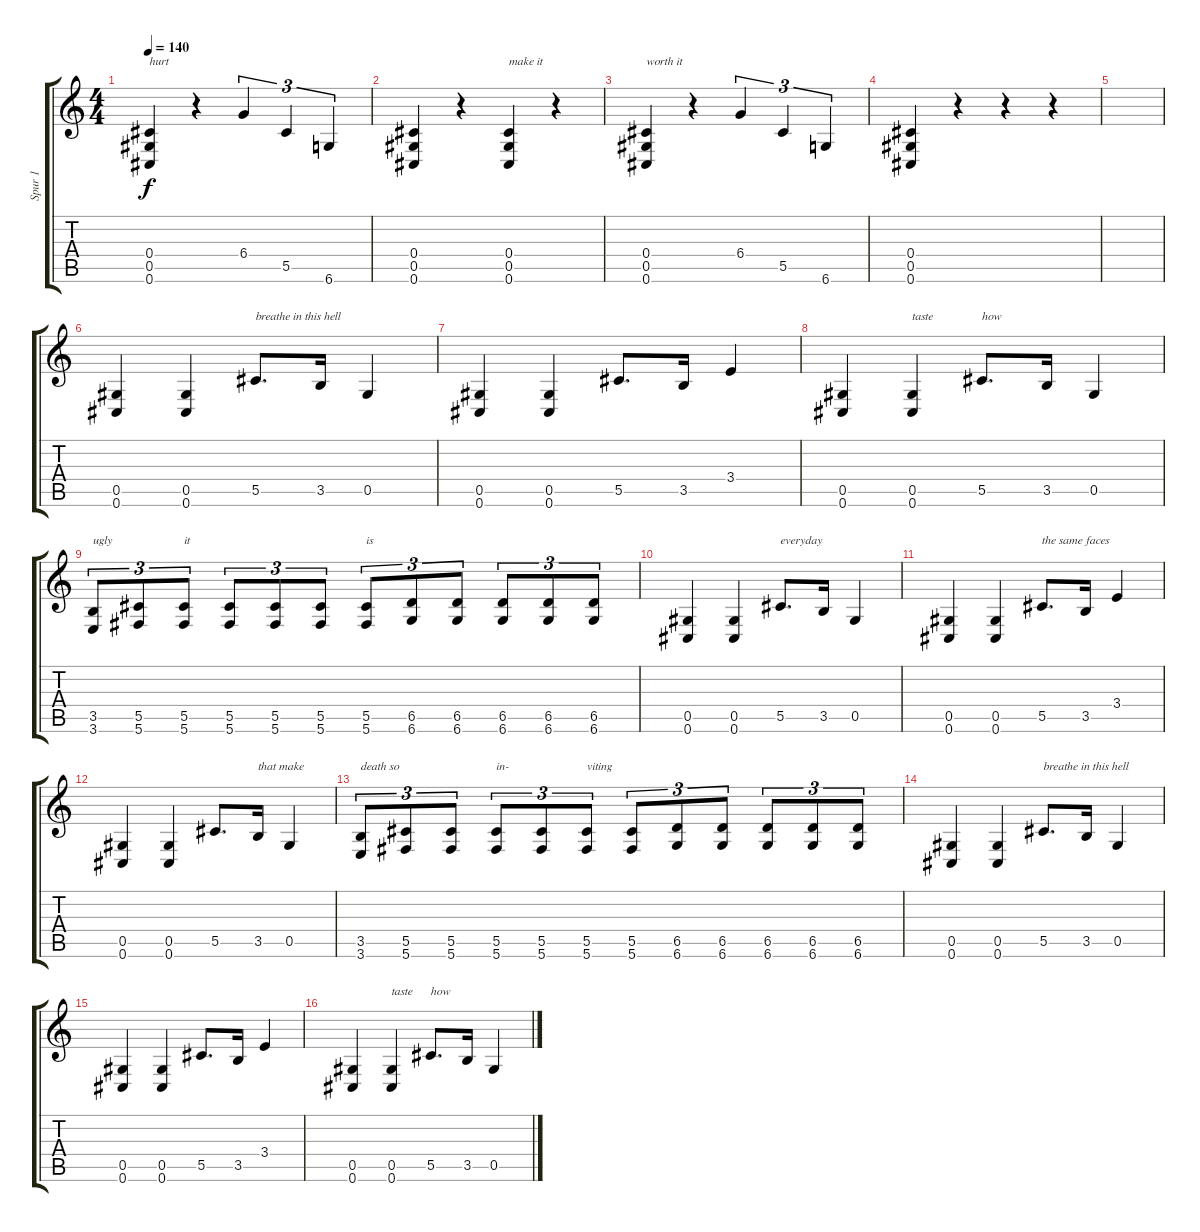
\track ("Spur 1" "Spur 1") {instrument overdrivenguitar}
\staff {score tabs}
\tuning (Eb4 Bb3 Gb3 Db3 Ab2 Db2) {hide}
\ts (4 4)
\tempo 140
\clef g2
\ks c
(0.4 0.5 0.6).4{txt "hurt" dy f} r.4 6.4.4{tu (3 2)} 5.5.4{tu (3 2)} 6.6.4{tu (3 2)} |
(0.4 0.5 0.6).4 r.4 (0.4 0.5 0.6).4{txt "make it"} r.4 |
(0.4 0.5 0.6).4{txt "worth it"} r.4 6.4.4{tu (3 2)} 5.5.4{tu (3 2)} 6.6.4{tu (3 2)} |
(0.4 0.5 0.6).4 r.4 r.4 r.4 |
|
(0.5 0.6).4 (0.5 0.6).4 5.5.8{d txt "breathe in this hell"} 3.5.16 0.5.4 |
(0.5 0.6).4 (0.5 0.6).4 5.5.8{d} 3.5.16 3.4.4 |
(0.5 0.6).4 (0.5 0.6).4{txt "taste"} 5.5.8{d txt "how"} 3.5.16 0.5.4 |
(3.5 3.6).8{tu (3 2) txt "ugly"} (5.5 5.6).8{tu (3 2)} (5.5 5.6).8{tu (3 2) txt "it"} (5.5 5.6).8{tu (3 2)} (5.5 5.6).8{tu (3 2)} (5.5 5.6).8{tu (3 2)} (5.5 5.6).8{tu (3 2) txt "is"} (6.5 6.6).8{tu (3 2)} (6.5 6.6).8{tu (3 2)} (6.5 6.6).8{tu (3 2)} (6.5 6.6).8{tu (3 2)} (6.5 6.6).8{tu (3 2)} |
(0.5 0.6).4 (0.5 0.6).4 5.5.8{d txt "everyday"} 3.5.16 0.5.4 |
(0.5 0.6).4 (0.5 0.6).4 5.5.8{d txt "the same faces"} 3.5.16 3.4.4 |
(0.5 0.6).4 (0.5 0.6).4 5.5.8{d} 3.5.16{txt "that make"} 0.5.4 |
(3.5 3.6).8{tu (3 2) txt "death so"} (5.5 5.6).8{tu (3 2)} (5.5 5.6).8{tu (3 2)} (5.5 5.6).8{tu (3 2) txt "in-"} (5.5 5.6).8{tu (3 2)} (5.5 5.6).8{tu (3 2) txt "viting"} (5.5 5.6).8{tu (3 2)} (6.5 6.6).8{tu (3 2)} (6.5 6.6).8{tu (3 2)} (6.5 6.6).8{tu (3 2)} (6.5 6.6).8{tu (3 2)} (6.5 6.6).8{tu (3 2)} |
(0.5 0.6).4 (0.5 0.6).4 5.5.8{d txt "breathe in this hell"} 3.5.16 0.5.4 |
(0.5 0.6).4 (0.5 0.6).4 5.5.8{d} 3.5.16 3.4.4 |
(0.5 0.6).4 (0.5 0.6).4{txt "taste"} 5.5.8{d txt "how"} 3.5.16 0.5.4
